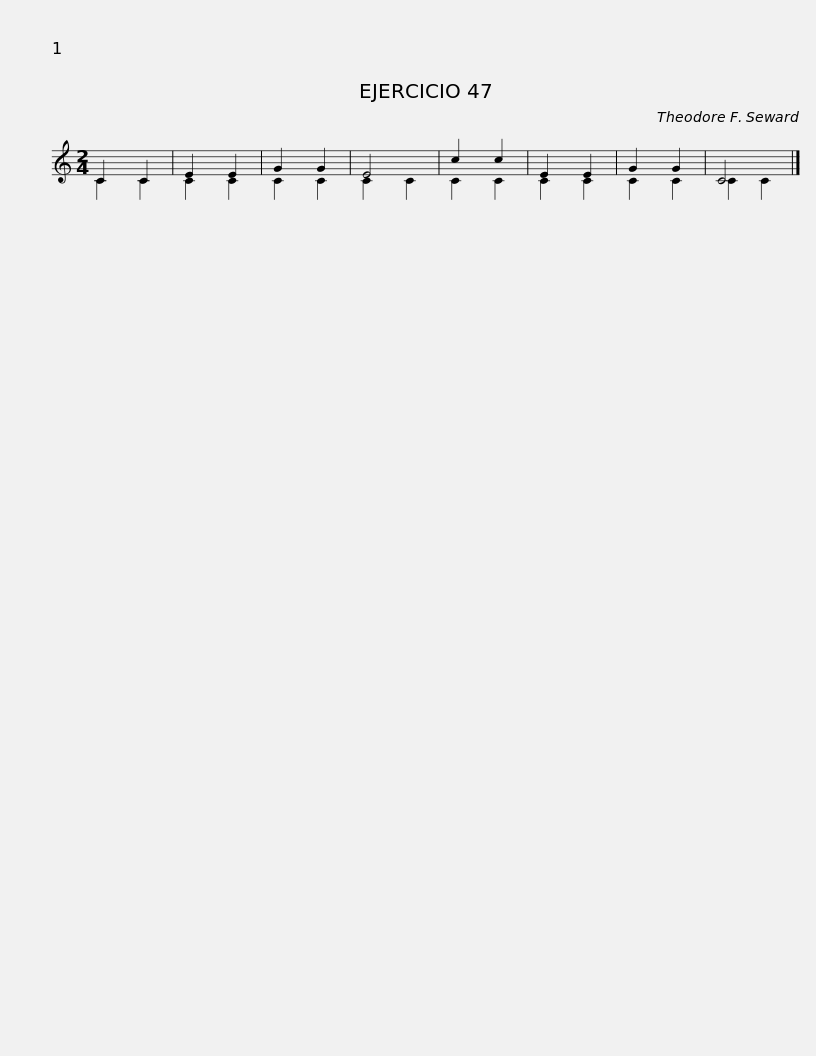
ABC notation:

X:1
%%score ( 1 2 )
L:1/8
M:2/4
I:linebreak $
K:C
V:1 treble
V:2 treble
V:1
 C2 C2 | E2 E2 | G2 G2 | E4 | c2 c2 | %5
 E2 E2 | G2 G2 | C4 |] %8
V:2
 C2 C2 | C2 C2 | C2 C2 | C2 C2 | C2 C2 | %5
 C2 C2 | C2 C2 | C2 C2 |] %8
